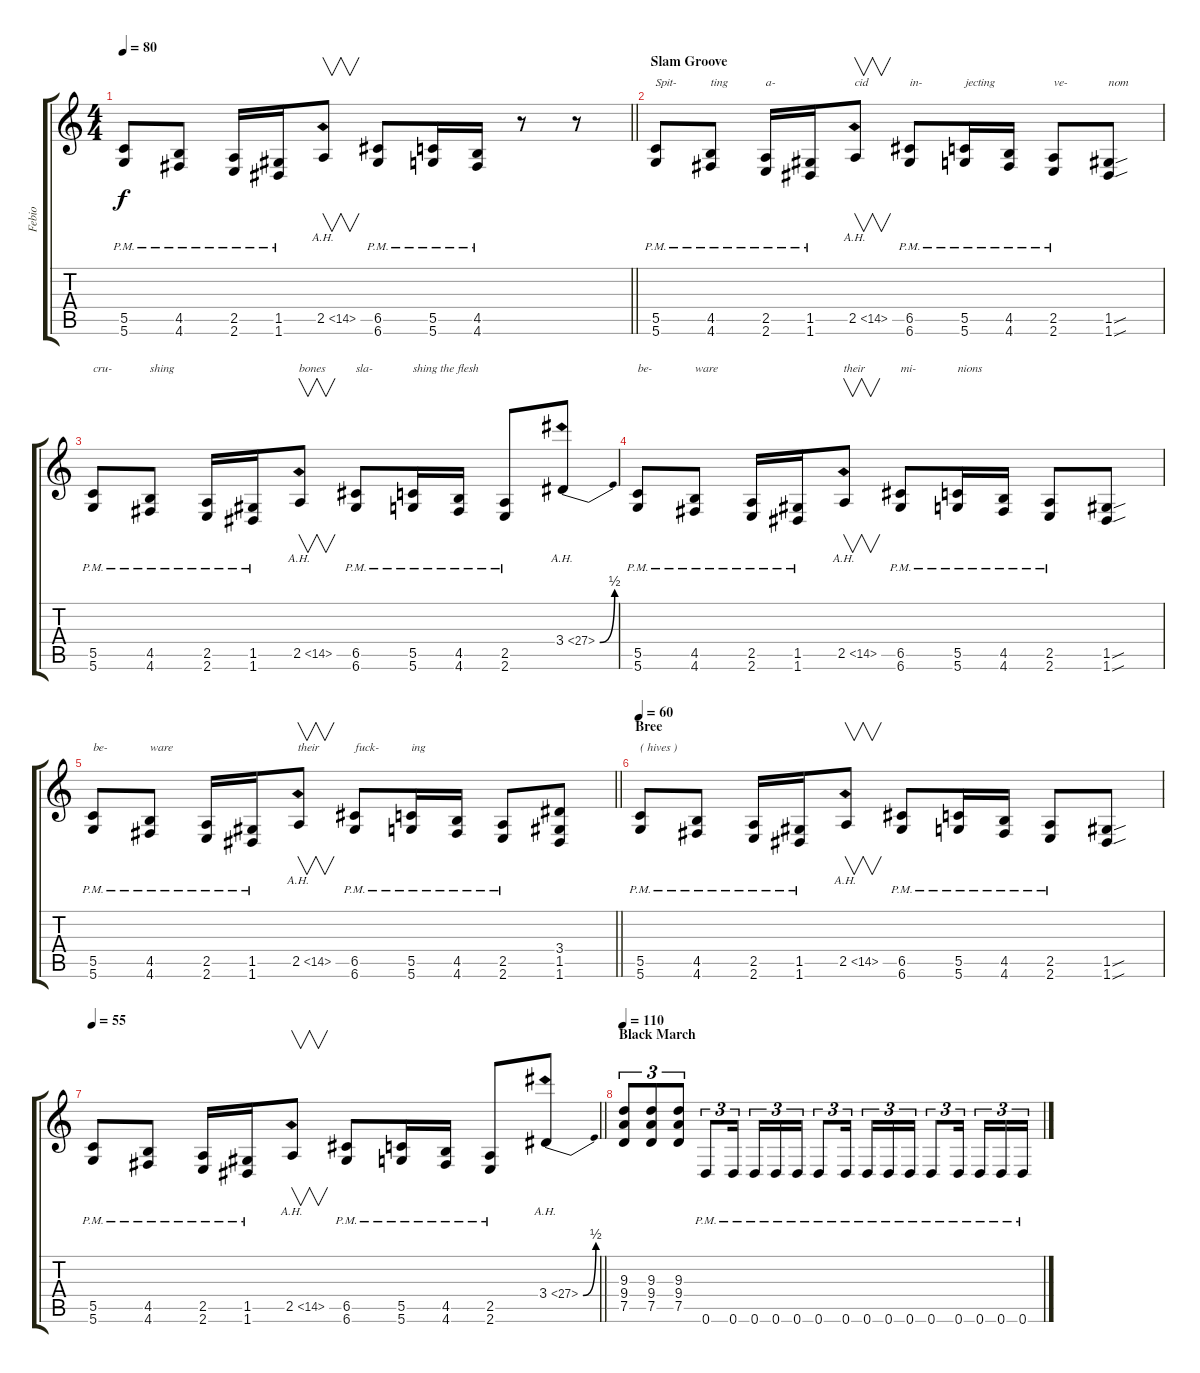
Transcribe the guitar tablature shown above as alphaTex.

\track ("Febio" "Febio") {instrument distortionguitar}
\staff {score tabs}
\tuning (D4 A3 F3 C3 G2 D2) {hide}
\ts (4 4)
\tempo 80
\clef g2
\barLineRight lightlight
\ks c
(5.5{pm} 5.6{pm}).8{dy f} (4.5{pm} 4.6{pm}).8 (2.5{pm} 2.6{pm}).16 (1.5{pm} 1.6{pm}).16 2.5{ah 12}.8{v} (6.5{pm} 6.6{pm}).8 (5.5{pm} 5.6{pm}).16 (4.5{pm} 4.6{pm}).16 r.8 r.8 |
\section ("" "Slam Groove")
(5.5{pm} 5.6{pm}).8{txt "Spit-"} (4.5{pm} 4.6{pm}).8{txt "ting"} (2.5{pm} 2.6{pm}).16{txt "a-"} (1.5{pm} 1.6{pm}).16 2.5{ah 12}.8{v txt "cid"} (6.5{pm} 6.6{pm}).8{txt "in-"} (5.5{pm} 5.6{pm}).16{txt "jecting"} (4.5{pm} 4.6{pm}).16 (2.5{pm} 2.6{pm}).8{txt "ve-"} (1.5{sou} 1.6{sou}).8{txt "nom"} |
(5.5{pm} 5.6{pm}).8{txt "cru-"} (4.5{pm} 4.6{pm}).8{txt "shing"} (2.5{pm} 2.6{pm}).16 (1.5{pm} 1.6{pm}).16 2.5{ah 12}.8{v txt "bones"} (6.5{pm} 6.6{pm}).8{txt "sla-"} (5.5{pm} 5.6{pm}).16{txt "shing the flesh"} (4.5{pm} 4.6{pm}).16 (2.5{pm} 2.6{pm}).8 3.4{be (bend 0 0 60 2) ah 24}.8 |
(5.5{pm} 5.6{pm}).8{txt "be-"} (4.5{pm} 4.6{pm}).8{txt "ware"} (2.5{pm} 2.6{pm}).16 (1.5{pm} 1.6{pm}).16 2.5{ah 12}.8{v txt "their"} (6.5{pm} 6.6{pm}).8{txt "mi-"} (5.5{pm} 5.6{pm}).16{txt "nions"} (4.5{pm} 4.6{pm}).16 (2.5{pm} 2.6{pm}).8 (1.5{sou} 1.6{sou}).8 |
\barLineRight lightlight
(5.5{pm} 5.6{pm}).8{txt "be-"} (4.5{pm} 4.6{pm}).8{txt "ware"} (2.5{pm} 2.6{pm}).16 (1.5{pm} 1.6{pm}).16 2.5{ah 12}.8{v txt "their"} (6.5{pm} 6.6{pm}).8{txt "fuck-"} (5.5{pm} 5.6{pm}).16{txt "ing"} (4.5{pm} 4.6{pm}).16 (2.5{pm} 2.6{pm}).8 (3.4 1.5 1.6).8 |
\section ("" "Bree")
\tempo 60
(5.5{pm} 5.6{pm}).8{txt "( hives )"} (4.5{pm} 4.6{pm}).8 (2.5{pm} 2.6{pm}).16 (1.5{pm} 1.6{pm}).16 2.5{ah 12}.8{v} (6.5{pm} 6.6{pm}).8 (5.5{pm} 5.6{pm}).16 (4.5{pm} 4.6{pm}).16 (2.5{pm} 2.6{pm}).8 (1.5{sou} 1.6{sou}).8 |
\tempo 55
\barLineRight lightlight
(5.5{pm} 5.6{pm}).8 (4.5{pm} 4.6{pm}).8 (2.5{pm} 2.6{pm}).16 (1.5{pm} 1.6{pm}).16 2.5{ah 12}.8{v} (6.5{pm} 6.6{pm}).8 (5.5{pm} 5.6{pm}).16 (4.5{pm} 4.6{pm}).16 (2.5{pm} 2.6{pm}).8 3.4{be (bend 0 0 60 2) ah 24}.8 |
\section ("" "Black March")
\tempo 110
(9.3 9.4 7.5).8{tu (3 2)} (9.3 9.4 7.5).8{tu (3 2)} (9.3 9.4 7.5).8{tu (3 2)} 0.6{pm}.8{tu (3 2)} 0.6{pm}.16{tu (3 2) beam splitsecondary} 0.6{pm}.16{tu (3 2)} 0.6{pm}.16{tu (3 2)} 0.6{pm}.16{tu (3 2)} 0.6{pm}.8{tu (3 2)} 0.6{pm}.16{tu (3 2) beam splitsecondary} 0.6{pm}.16{tu (3 2)} 0.6{pm}.16{tu (3 2)} 0.6{pm}.16{tu (3 2)} 0.6{pm}.8{tu (3 2)} 0.6{pm}.16{tu (3 2) beam splitsecondary} 0.6{pm}.16{tu (3 2)} 0.6{pm}.16{tu (3 2)} 0.6{pm}.16{tu (3 2)}
